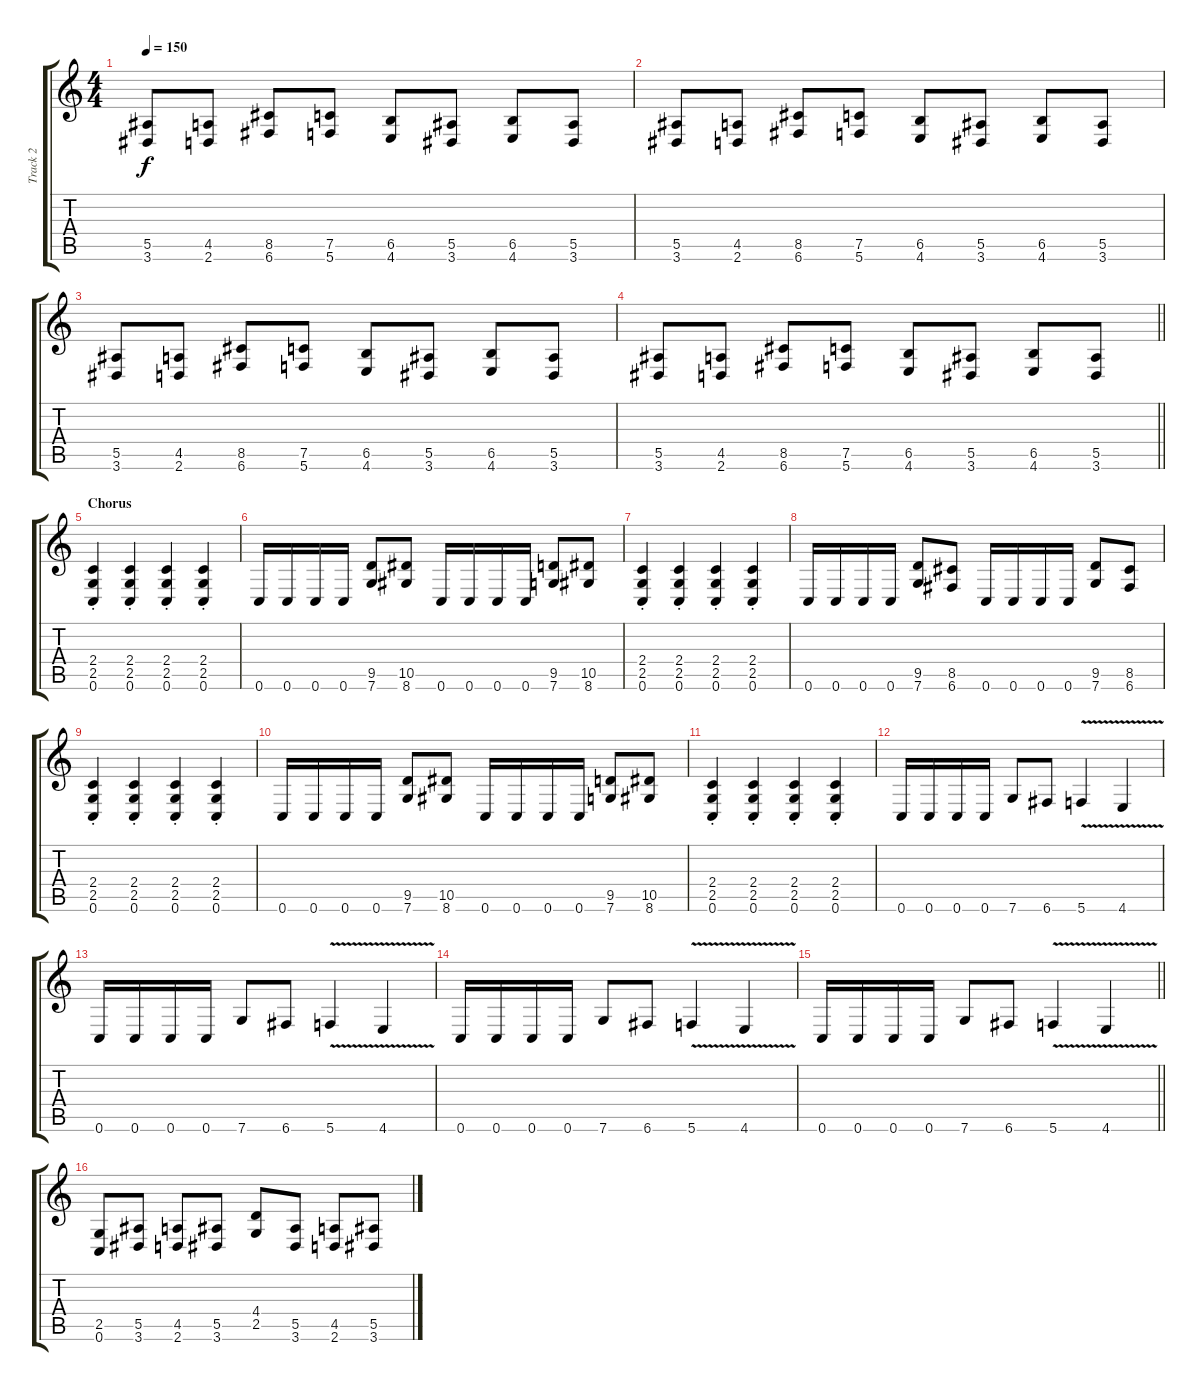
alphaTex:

\track ("Track 2" "Track 2") {instrument distortionguitar}
\staff {score tabs}
\tuning (C4 G3 Eb3 Bb2 F2 C2) {hide}
\ts (4 4)
\tempo 150
\clef g2
\ks c
(5.5 3.6).8{dy f} (4.5 2.6).8 (8.5 6.6).8 (7.5 5.6).8 (6.5 4.6).8 (5.5 3.6).8 (6.5 4.6).8 (5.5 3.6).8 |
(5.5 3.6).8 (4.5 2.6).8 (8.5 6.6).8 (7.5 5.6).8 (6.5 4.6).8 (5.5 3.6).8 (6.5 4.6).8 (5.5 3.6).8 |
(5.5 3.6).8 (4.5 2.6).8 (8.5 6.6).8 (7.5 5.6).8 (6.5 4.6).8 (5.5 3.6).8 (6.5 4.6).8 (5.5 3.6).8 |
\barLineRight lightlight
(5.5 3.6).8 (4.5 2.6).8 (8.5 6.6).8 (7.5 5.6).8 (6.5 4.6).8 (5.5 3.6).8 (6.5 4.6).8 (5.5 3.6).8 |
\section ("" "Chorus")
(2.4{st} 2.5{st} 0.6{st}).4 (2.4{st} 2.5{st} 0.6{st}).4 (2.4{st} 2.5{st} 0.6{st}).4 (2.4{st} 2.5{st} 0.6{st}).4 |
0.6.16 0.6.16 0.6.16 0.6.16 (9.5 7.6).8 (10.5 8.6).8 0.6.16 0.6.16 0.6.16 0.6.16 (9.5 7.6).8 (10.5 8.6).8 |
(2.4{st} 2.5{st} 0.6{st}).4 (2.4{st} 2.5{st} 0.6{st}).4 (2.4{st} 2.5{st} 0.6{st}).4 (2.4{st} 2.5{st} 0.6{st}).4 |
0.6.16 0.6.16 0.6.16 0.6.16 (9.5 7.6).8 (8.5 6.6).8 0.6.16 0.6.16 0.6.16 0.6.16 (9.5 7.6).8 (8.5 6.6).8 |
(2.4{st} 2.5{st} 0.6{st}).4 (2.4{st} 2.5{st} 0.6{st}).4 (2.4{st} 2.5{st} 0.6{st}).4 (2.4{st} 2.5{st} 0.6{st}).4 |
0.6.16 0.6.16 0.6.16 0.6.16 (9.5 7.6).8 (10.5 8.6).8 0.6.16 0.6.16 0.6.16 0.6.16 (9.5 7.6).8 (10.5 8.6).8 |
(2.4{st} 2.5{st} 0.6{st}).4 (2.4{st} 2.5{st} 0.6{st}).4 (2.4{st} 2.5{st} 0.6{st}).4 (2.4{st} 2.5{st} 0.6{st}).4 |
0.6.16 0.6.16 0.6.16 0.6.16 7.6.8 6.6.8 5.6{v}.4 4.6{v}.4 |
0.6.16 0.6.16 0.6.16 0.6.16 7.6.8 6.6.8 5.6{v}.4 4.6{v}.4 |
0.6.16 0.6.16 0.6.16 0.6.16 7.6.8 6.6.8 5.6{v}.4 4.6{v}.4 |
\barLineRight lightlight
0.6.16 0.6.16 0.6.16 0.6.16 7.6.8 6.6.8 5.6{v}.4 4.6{v}.4 |
(2.5 0.6).8 (5.5 3.6).8 (4.5 2.6).8 (5.5 3.6).8 (4.4 2.5).8 (5.5 3.6).8 (4.5 2.6).8 (5.5 3.6).8
